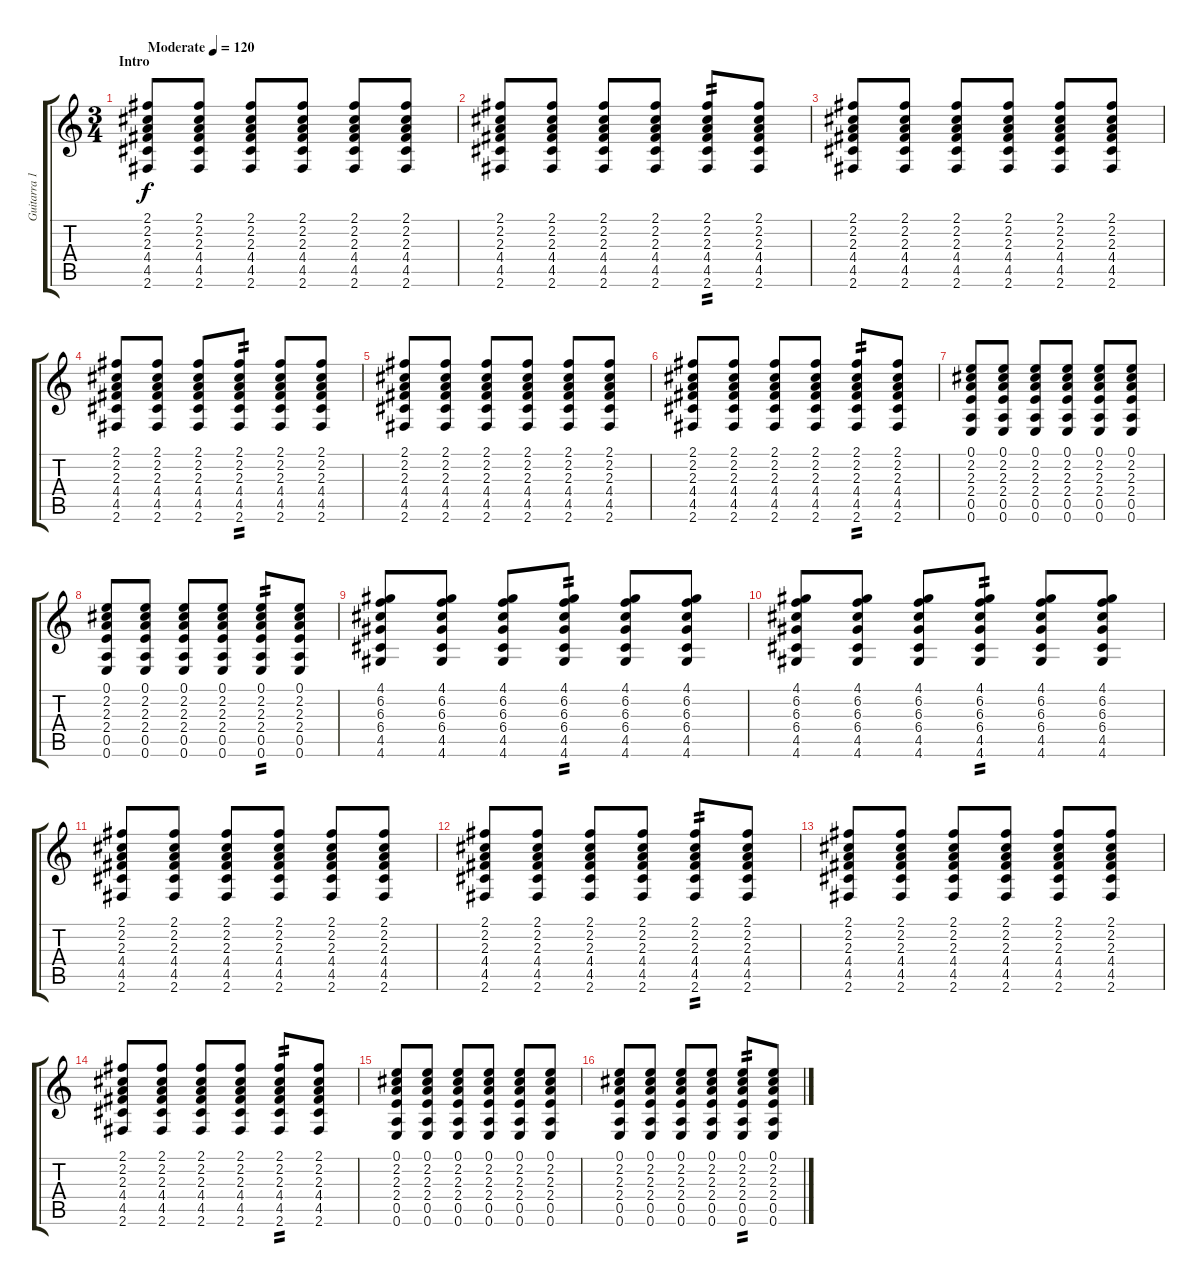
\track ("Guitarra 1" "Guitarra 1") {instrument acousticguitarsteel}
\staff {score tabs}
\tuning (E4 B3 G3 D3 A2 E2) {hide}
\ts (3 4)
\section ("" "Intro")
\tempo (120 "Moderate")
\clef g2
\ks c
(2.1 2.2 2.3 4.4 4.5 2.6).8{dy f instrument acousticguitarsteel} (2.1 2.2 2.3 4.4 4.5 2.6).8 (2.1 2.2 2.3 4.4 4.5 2.6).8 (2.1 2.2 2.3 4.4 4.5 2.6).8 (2.1 2.2 2.3 4.4 4.5 2.6).8 (2.1 2.2 2.3 4.4 4.5 2.6).8 |
(2.1 2.2 2.3 4.4 4.5 2.6).8 (2.1 2.2 2.3 4.4 4.5 2.6).8 (2.1 2.2 2.3 4.4 4.5 2.6).8 (2.1 2.2 2.3 4.4 4.5 2.6).8 (2.1 2.2 2.3 4.4 4.5 2.6).8{tp 2} (2.1 2.2 2.3 4.4 4.5 2.6).8 |
(2.1 2.2 2.3 4.4 4.5 2.6).8 (2.1 2.2 2.3 4.4 4.5 2.6).8 (2.1 2.2 2.3 4.4 4.5 2.6).8 (2.1 2.2 2.3 4.4 4.5 2.6).8 (2.1 2.2 2.3 4.4 4.5 2.6).8 (2.1 2.2 2.3 4.4 4.5 2.6).8 |
(2.1 2.2 2.3 4.4 4.5 2.6).8 (2.1 2.2 2.3 4.4 4.5 2.6).8 (2.1 2.2 2.3 4.4 4.5 2.6).8 (2.1 2.2 2.3 4.4 4.5 2.6).8{tp 2} (2.1 2.2 2.3 4.4 4.5 2.6).8 (2.1 2.2 2.3 4.4 4.5 2.6).8 |
(2.1 2.2 2.3 4.4 4.5 2.6).8 (2.1 2.2 2.3 4.4 4.5 2.6).8 (2.1 2.2 2.3 4.4 4.5 2.6).8 (2.1 2.2 2.3 4.4 4.5 2.6).8 (2.1 2.2 2.3 4.4 4.5 2.6).8 (2.1 2.2 2.3 4.4 4.5 2.6).8 |
(2.1 2.2 2.3 4.4 4.5 2.6).8 (2.1 2.2 2.3 4.4 4.5 2.6).8 (2.1 2.2 2.3 4.4 4.5 2.6).8 (2.1 2.2 2.3 4.4 4.5 2.6).8 (2.1 2.2 2.3 4.4 4.5 2.6).8{tp 2} (2.1 2.2 2.3 4.4 4.5 2.6).8 |
(0.1 2.2 2.3 2.4 0.5 0.6).8 (0.1 2.2 2.3 2.4 0.5 0.6).8 (0.1 2.2 2.3 2.4 0.5 0.6).8 (0.1 2.2 2.3 2.4 0.5 0.6).8 (0.1 2.2 2.3 2.4 0.5 0.6).8 (0.1 2.2 2.3 2.4 0.5 0.6).8 |
(0.1 2.2 2.3 2.4 0.5 0.6).8 (0.1 2.2 2.3 2.4 0.5 0.6).8 (0.1 2.2 2.3 2.4 0.5 0.6).8 (0.1 2.2 2.3 2.4 0.5 0.6).8 (0.1 2.2 2.3 2.4 0.5 0.6).8{tp 2} (0.1 2.2 2.3 2.4 0.5 0.6).8 |
(4.1 6.2 6.3 6.4 4.5 4.6).8 (4.1 6.2 6.3 6.4 4.5 4.6).8 (4.1 6.2 6.3 6.4 4.5 4.6).8 (4.1 6.2 6.3 6.4 4.5 4.6).8{tp 2} (4.1 6.2 6.3 6.4 4.5 4.6).8 (4.1 6.2 6.3 6.4 4.5 4.6).8 |
(4.1 6.2 6.3 6.4 4.5 4.6).8 (4.1 6.2 6.3 6.4 4.5 4.6).8 (4.1 6.2 6.3 6.4 4.5 4.6).8 (4.1 6.2 6.3 6.4 4.5 4.6).8{tp 2} (4.1 6.2 6.3 6.4 4.5 4.6).8 (4.1 6.2 6.3 6.4 4.5 4.6).8 |
(2.1 2.2 2.3 4.4 4.5 2.6).8 (2.1 2.2 2.3 4.4 4.5 2.6).8 (2.1 2.2 2.3 4.4 4.5 2.6).8 (2.1 2.2 2.3 4.4 4.5 2.6).8 (2.1 2.2 2.3 4.4 4.5 2.6).8 (2.1 2.2 2.3 4.4 4.5 2.6).8 |
(2.1 2.2 2.3 4.4 4.5 2.6).8 (2.1 2.2 2.3 4.4 4.5 2.6).8 (2.1 2.2 2.3 4.4 4.5 2.6).8 (2.1 2.2 2.3 4.4 4.5 2.6).8 (2.1 2.2 2.3 4.4 4.5 2.6).8{tp 2} (2.1 2.2 2.3 4.4 4.5 2.6).8 |
(2.1 2.2 2.3 4.4 4.5 2.6).8 (2.1 2.2 2.3 4.4 4.5 2.6).8 (2.1 2.2 2.3 4.4 4.5 2.6).8 (2.1 2.2 2.3 4.4 4.5 2.6).8 (2.1 2.2 2.3 4.4 4.5 2.6).8 (2.1 2.2 2.3 4.4 4.5 2.6).8 |
(2.1 2.2 2.3 4.4 4.5 2.6).8 (2.1 2.2 2.3 4.4 4.5 2.6).8 (2.1 2.2 2.3 4.4 4.5 2.6).8 (2.1 2.2 2.3 4.4 4.5 2.6).8 (2.1 2.2 2.3 4.4 4.5 2.6).8{tp 2} (2.1 2.2 2.3 4.4 4.5 2.6).8 |
(0.1 2.2 2.3 2.4 0.5 0.6).8 (0.1 2.2 2.3 2.4 0.5 0.6).8 (0.1 2.2 2.3 2.4 0.5 0.6).8 (0.1 2.2 2.3 2.4 0.5 0.6).8 (0.1 2.2 2.3 2.4 0.5 0.6).8 (0.1 2.2 2.3 2.4 0.5 0.6).8 |
(0.1 2.2 2.3 2.4 0.5 0.6).8 (0.1 2.2 2.3 2.4 0.5 0.6).8 (0.1 2.2 2.3 2.4 0.5 0.6).8 (0.1 2.2 2.3 2.4 0.5 0.6).8 (0.1 2.2 2.3 2.4 0.5 0.6).8{tp 2} (0.1 2.2 2.3 2.4 0.5 0.6).8
